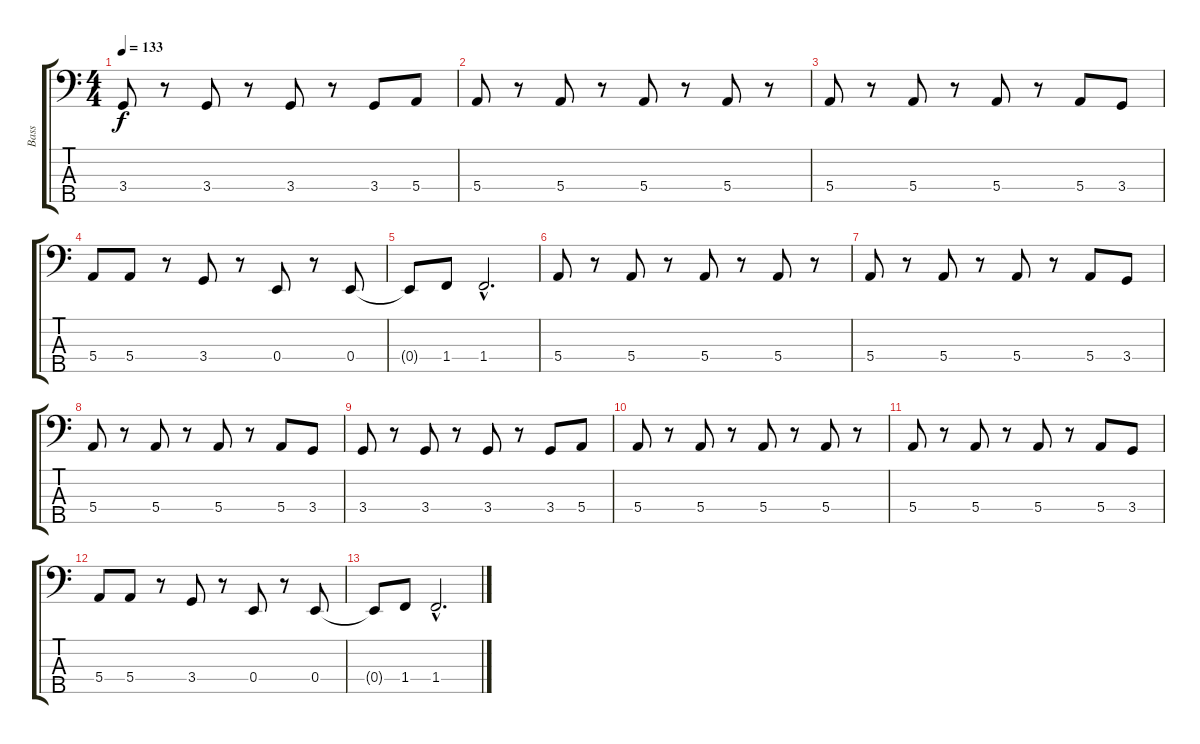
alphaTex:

\track ("Bass" "Bass") {instrument electricbassfinger}
\staff {score tabs}
\tuning (G2 D2 A1 E1 B0) {hide}
\ts (4 4)
\tempo 133
\clef f4
\ks c
3.4.8{dy f} r.8 3.4.8 r.8 3.4.8 r.8 3.4.8 5.4.8 |
5.4.8 r.8 5.4.8 r.8 5.4.8 r.8 5.4.8 r.8 |
5.4.8 r.8 5.4.8 r.8 5.4.8 r.8 5.4.8 3.4.8 |
5.4.8 5.4.8 r.8 3.4.8 r.8 0.4.8 r.8 0.4.8 |
0.4{t}.8 1.4.8 1.4{hac}.2{d} |
5.4.8 r.8 5.4.8 r.8 5.4.8 r.8 5.4.8 r.8 |
5.4.8 r.8 5.4.8 r.8 5.4.8 r.8 5.4.8 3.4.8 |
5.4.8 r.8 5.4.8 r.8 5.4.8 r.8 5.4.8 3.4.8 |
3.4.8 r.8 3.4.8 r.8 3.4.8 r.8 3.4.8 5.4.8 |
5.4.8 r.8 5.4.8 r.8 5.4.8 r.8 5.4.8 r.8 |
5.4.8 r.8 5.4.8 r.8 5.4.8 r.8 5.4.8 3.4.8 |
5.4.8 5.4.8 r.8 3.4.8 r.8 0.4.8 r.8 0.4.8 |
0.4{t}.8 1.4.8 1.4{hac}.2{d}
